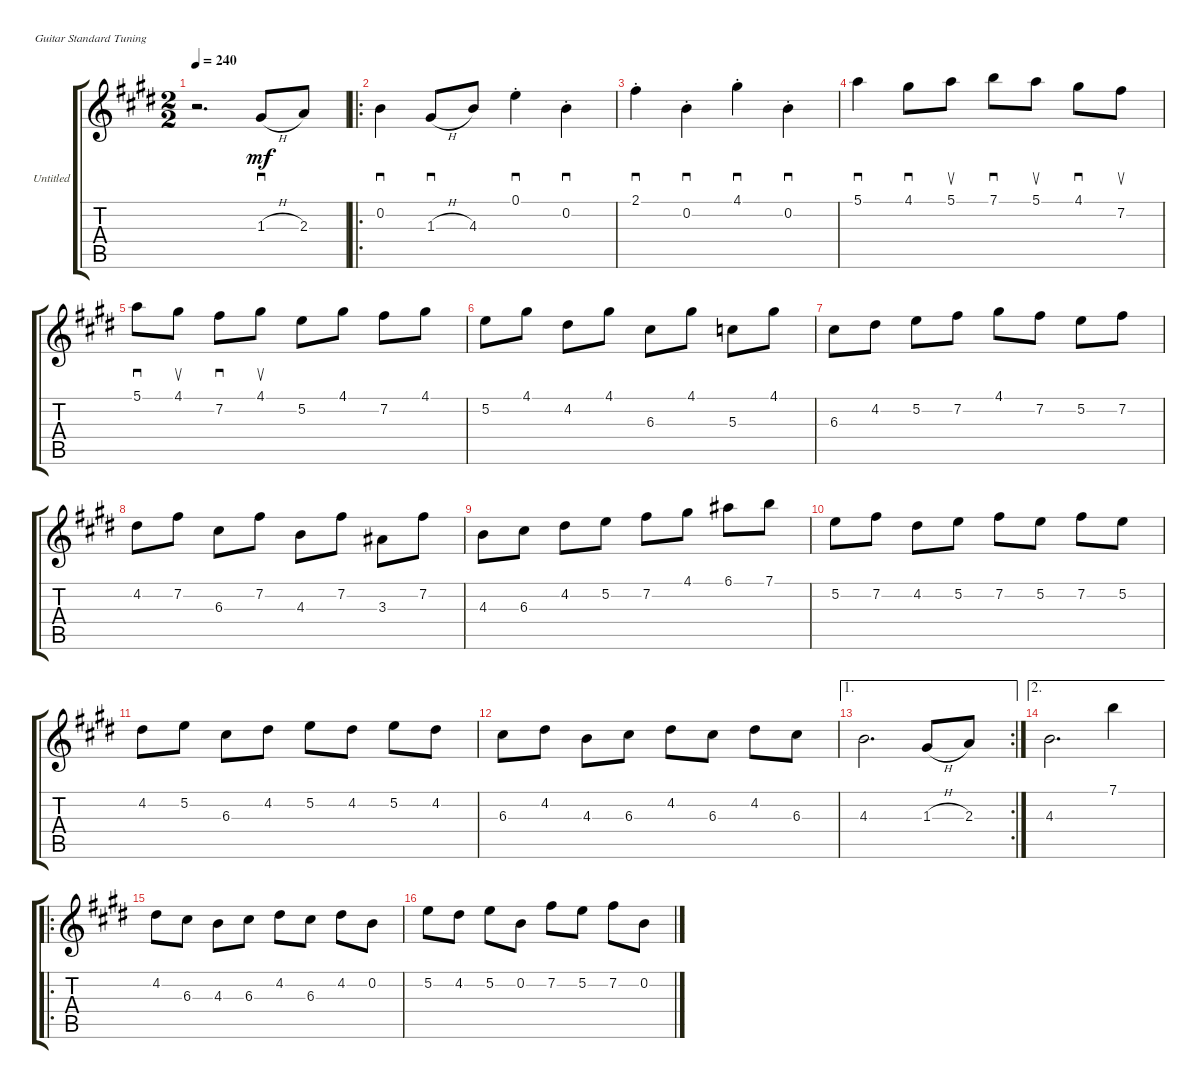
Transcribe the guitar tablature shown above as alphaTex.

\bracketExtendMode groupsimilarinstruments
\firstSystemTrackNameOrientation horizontal
\otherSystemsTrackNameOrientation horizontal
\track ("Untitled" "Untitled") {instrument acousticguitarnylon}
\staff {score tabs}
\tuning (E4 B3 G3 D3 A2 E2)
\ts (2 2)
\section ("" "")
\tempo 240
\clef g2
\ks e
r.2{d dy mf instrument acousticguitarnylon} 1.3{h}.8{sd} 2.3.8 |
\ro
0.2.4{sd} 1.3{h}.8{sd} 4.3.8 0.1{st}.4{sd} 0.2{st}.4{sd} |
2.1{st}.4{sd} 0.2{st}.4{sd} 4.1{st}.4{sd} 0.2{st}.4{sd} |
5.1.4{sd} 4.1.8{sd} 5.1.8{su} 7.1.8{sd} 5.1.8{su} 4.1.8{sd} 7.2.8{su} |
5.1.8{sd} 4.1.8{su} 7.2.8{sd} 4.1.8{su} 5.2.8 4.1.8 7.2.8 4.1.8 |
5.2.8 4.1.8 4.2.8 4.1.8 6.3.8 4.1.8 5.3.8 4.1.8 |
6.3.8 4.2.8 5.2.8 7.2.8 4.1.8 7.2.8 5.2.8 7.2.8 |
4.2.8 7.2.8 6.3.8 7.2.8 4.3.8 7.2.8 3.3.8 7.2.8 |
4.3.8 6.3.8 4.2.8 5.2.8 7.2.8 4.1.8 6.1.8 7.1.8 |
5.2.8 7.2.8 4.2.8 5.2.8 7.2.8 5.2.8 7.2.8 5.2.8 |
4.2.8 5.2.8 6.3.8 4.2.8 5.2.8 4.2.8 5.2.8 4.2.8 |
6.3.8 4.2.8 4.3.8 6.3.8 4.2.8 6.3.8 4.2.8 6.3.8 |
\ae 1
\rc 2
4.3.2{d} 1.3{h}.8 2.3.8 |
\ae 2
4.3.2{d} 7.1.4 |
\ro
4.2.8 6.3.8 4.3.8 6.3.8 4.2.8 6.3.8 4.2.8 0.2.8 |
5.2.8 4.2.8 5.2.8 0.2.8 7.2.8 5.2.8 7.2.8 0.2.8
